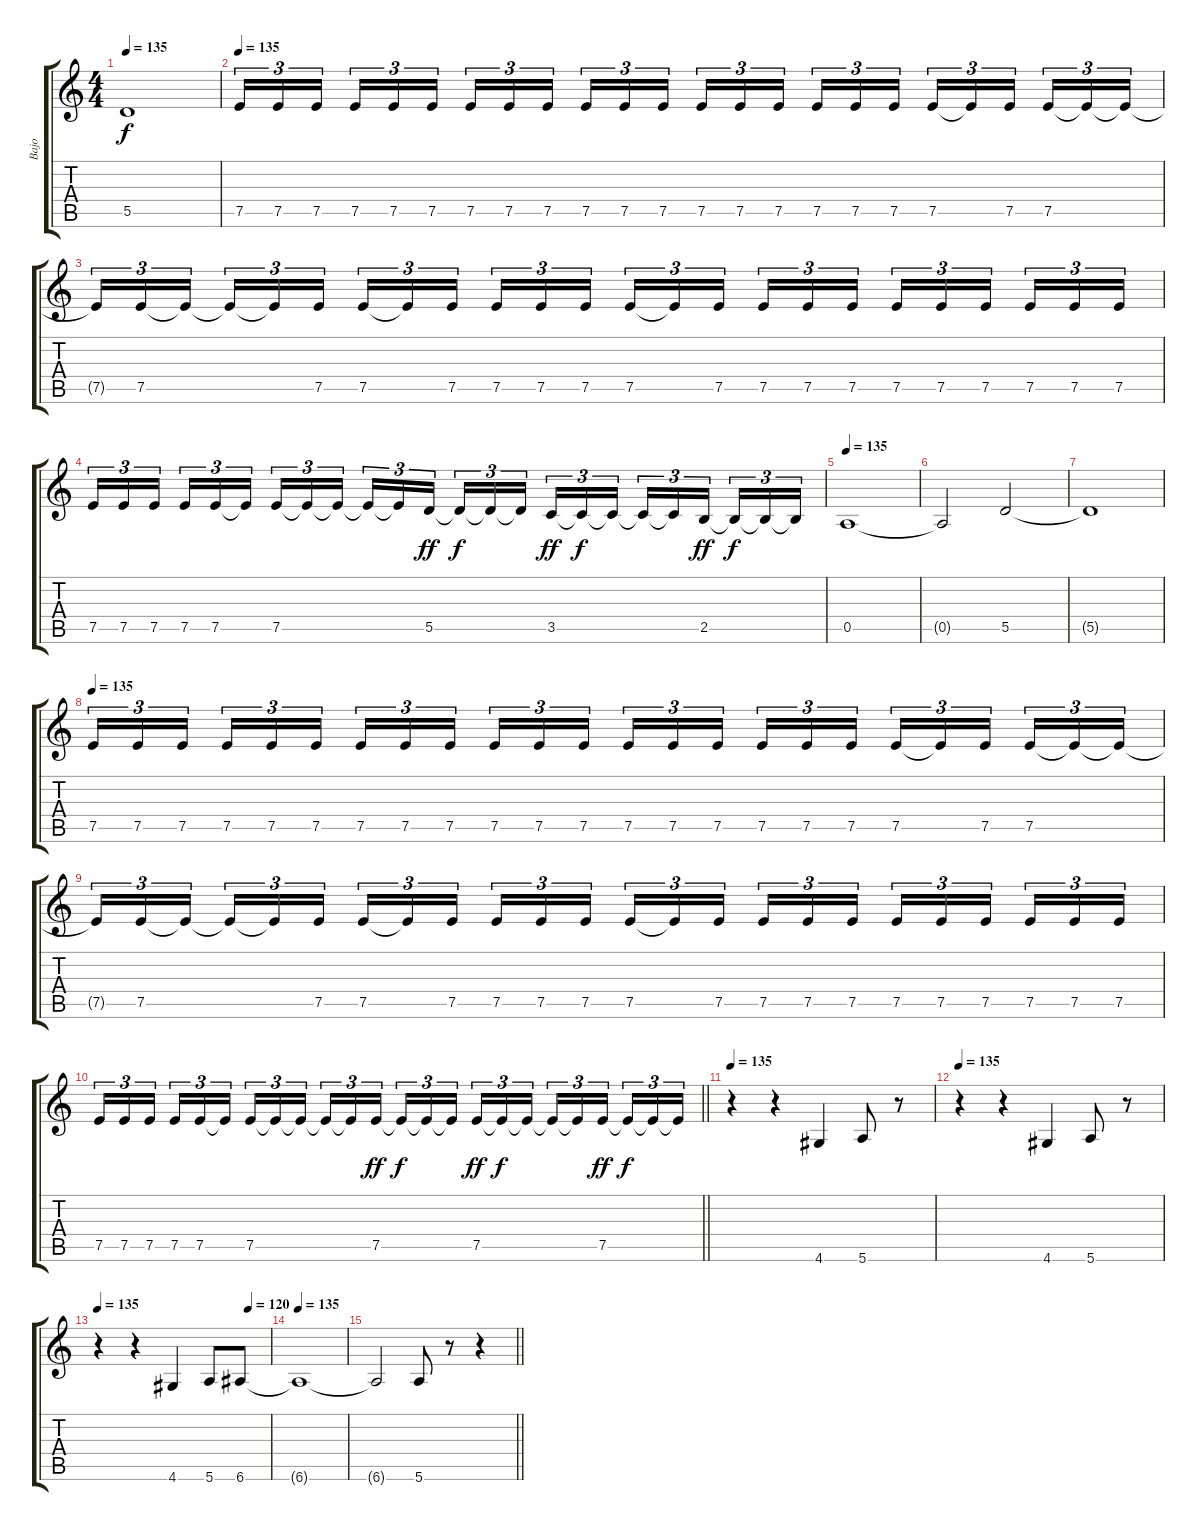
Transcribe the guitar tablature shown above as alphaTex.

\track ("Bajo" "Bajo") {instrument electricbasspick}
\staff {score tabs}
\tuning (E4 B3 G3 D3 A2 E2) {hide}
\ts (4 4)
\tempo 135
\clef g2
\ks c
5.5{t}.1{dy f} |
\tempo 135
7.5.16{tu (3 2)} 7.5.16{tu (3 2)} 7.5.16{tu (3 2)} 7.5.16{tu (3 2)} 7.5.16{tu (3 2)} 7.5.16{tu (3 2)} 7.5.16{tu (3 2)} 7.5.16{tu (3 2)} 7.5.16{tu (3 2)} 7.5.16{tu (3 2)} 7.5.16{tu (3 2)} 7.5.16{tu (3 2)} 7.5.16{tu (3 2)} 7.5.16{tu (3 2)} 7.5.16{tu (3 2)} 7.5.16{tu (3 2)} 7.5.16{tu (3 2)} 7.5.16{tu (3 2)} 7.5.16{tu (3 2)} 7.5{t}.16{tu (3 2)} 7.5.16{tu (3 2)} 7.5.16{tu (3 2)} 7.5{t}.16{tu (3 2)} 7.5{t}.16{tu (3 2)} |
7.5{t}.16{tu (3 2)} 7.5.16{tu (3 2)} 7.5{t}.16{tu (3 2)} 7.5{t}.16{tu (3 2)} 7.5{t}.16{tu (3 2)} 7.5.16{tu (3 2)} 7.5.16{tu (3 2)} 7.5{t}.16{tu (3 2)} 7.5.16{tu (3 2)} 7.5.16{tu (3 2)} 7.5.16{tu (3 2)} 7.5.16{tu (3 2)} 7.5.16{tu (3 2)} 7.5{t}.16{tu (3 2)} 7.5.16{tu (3 2)} 7.5.16{tu (3 2)} 7.5.16{tu (3 2)} 7.5.16{tu (3 2)} 7.5.16{tu (3 2)} 7.5.16{tu (3 2)} 7.5.16{tu (3 2)} 7.5.16{tu (3 2)} 7.5.16{tu (3 2)} 7.5.16{tu (3 2)} |
7.5.16{tu (3 2)} 7.5.16{tu (3 2)} 7.5.16{tu (3 2)} 7.5.16{tu (3 2)} 7.5.16{tu (3 2)} 7.5{t}.16{tu (3 2)} 7.5.16{tu (3 2)} 7.5{t}.16{tu (3 2)} 7.5{t}.16{tu (3 2)} 7.5{t}.16{tu (3 2)} 7.5{t}.16{tu (3 2)} 5.5.16{tu (3 2) dy ff} 5.5{t}.16{tu (3 2) dy f} 5.5{t}.16{tu (3 2)} 5.5{t}.16{tu (3 2)} 3.5.16{tu (3 2) dy ff} 3.5{t}.16{tu (3 2) dy f} 3.5{t}.16{tu (3 2)} 3.5{t}.16{tu (3 2)} 3.5{t}.16{tu (3 2)} 2.5.16{tu (3 2) dy ff} 2.5{t}.16{tu (3 2) dy f} 2.5{t}.16{tu (3 2)} 2.5{t}.16{tu (3 2)} |
\tempo 135
0.5.1 |
0.5{t}.2 5.5.2 |
5.5{t}.1 |
\tempo 135
7.5.16{tu (3 2)} 7.5.16{tu (3 2)} 7.5.16{tu (3 2)} 7.5.16{tu (3 2)} 7.5.16{tu (3 2)} 7.5.16{tu (3 2)} 7.5.16{tu (3 2)} 7.5.16{tu (3 2)} 7.5.16{tu (3 2)} 7.5.16{tu (3 2)} 7.5.16{tu (3 2)} 7.5.16{tu (3 2)} 7.5.16{tu (3 2)} 7.5.16{tu (3 2)} 7.5.16{tu (3 2)} 7.5.16{tu (3 2)} 7.5.16{tu (3 2)} 7.5.16{tu (3 2)} 7.5.16{tu (3 2)} 7.5{t}.16{tu (3 2)} 7.5.16{tu (3 2)} 7.5.16{tu (3 2)} 7.5{t}.16{tu (3 2)} 7.5{t}.16{tu (3 2)} |
7.5{t}.16{tu (3 2)} 7.5.16{tu (3 2)} 7.5{t}.16{tu (3 2)} 7.5{t}.16{tu (3 2)} 7.5{t}.16{tu (3 2)} 7.5.16{tu (3 2)} 7.5.16{tu (3 2)} 7.5{t}.16{tu (3 2)} 7.5.16{tu (3 2)} 7.5.16{tu (3 2)} 7.5.16{tu (3 2)} 7.5.16{tu (3 2)} 7.5.16{tu (3 2)} 7.5{t}.16{tu (3 2)} 7.5.16{tu (3 2)} 7.5.16{tu (3 2)} 7.5.16{tu (3 2)} 7.5.16{tu (3 2)} 7.5.16{tu (3 2)} 7.5.16{tu (3 2)} 7.5.16{tu (3 2)} 7.5.16{tu (3 2)} 7.5.16{tu (3 2)} 7.5.16{tu (3 2)} |
\barLineRight lightlight
7.5.16{tu (3 2)} 7.5.16{tu (3 2)} 7.5.16{tu (3 2)} 7.5.16{tu (3 2)} 7.5.16{tu (3 2)} 7.5{t}.16{tu (3 2)} 7.5.16{tu (3 2)} 7.5{t}.16{tu (3 2)} 7.5{t}.16{tu (3 2)} 7.5{t}.16{tu (3 2)} 7.5{t}.16{tu (3 2)} 7.5.16{tu (3 2) dy ff} 7.5{t}.16{tu (3 2) dy f} 7.5{t}.16{tu (3 2)} 7.5{t}.16{tu (3 2)} 7.5.16{tu (3 2) dy ff} 7.5{t}.16{tu (3 2) dy f} 7.5{t}.16{tu (3 2)} 7.5{t}.16{tu (3 2)} 7.5{t}.16{tu (3 2)} 7.5.16{tu (3 2) dy ff} 7.5{t}.16{tu (3 2) dy f} 7.5{t}.16{tu (3 2)} 7.5{t}.16{tu (3 2)} |
\tempo 135
r.4 r.4 4.6.4 5.6.8 r.8 |
\tempo 135
r.4 r.4 4.6.4 5.6.8 r.8 |
\tempo (120 0.875)
\tempo 135
r.4 r.4 4.6.4 5.6.8 6.6.8 |
\tempo 135
6.6{t}.1 |
\barLineRight lightlight
6.6{t}.2 5.6.8 r.8 r.4
